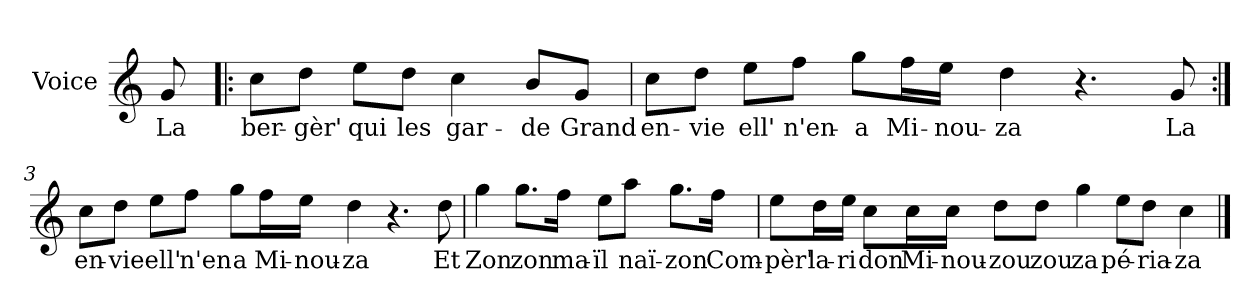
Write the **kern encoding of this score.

**kern	**text
*part1	*part1
*staff1	*staff1
*I"Voice	*
*I'V	*
*clefG2	*
*k[]	*
*C:	*
=	=
8g/	La
=1!|:	=1!|:
8cc\L	ber-
8dd\J	-gèr'
8ee\L	qui
8dd\J	les
4cc\	gar-
8b/L	-de
8g/J	Grand
=2	=2
8cc\L	en-
8dd\J	-vie
8ee\L	ell'
8ff\J	n'en-
8gg\L	-a
16ff\L	Mi-
16ee\JJ	-nou-
4dd\	-za
4.r	.
8g/	La
!!LO:LB:g=z
=3:|!	=3:|!
8cc\L	en-
8dd\J	-vie
8ee\L	ell'
8ff\J	n'en
8gg\L	a
16ff\L	Mi-
16ee\JJ	-nou-
4dd\	-za
4.r	.
8dd\	Et
=4	=4
4gg\	Zon
8.gg\L	zon
16ff\Jk	ma-
8ee\L	-ïl
8aa\J	naï-
8.gg\L	-zon
16ff\Jk	Com-
!!LO:LB:g=z
=5	=5
8ee\L	-pèr'
16dd\L	la-
16ee\JJ	-ri
8cc\L	don
16cc\L	Mi-
16cc\JJ	-nou-
8dd\L	-zou
8dd\J	zou
4gg\	za
8ee\L	pé-
8dd\J	-ria-
4cc\	-za
==	==
*-	*-
